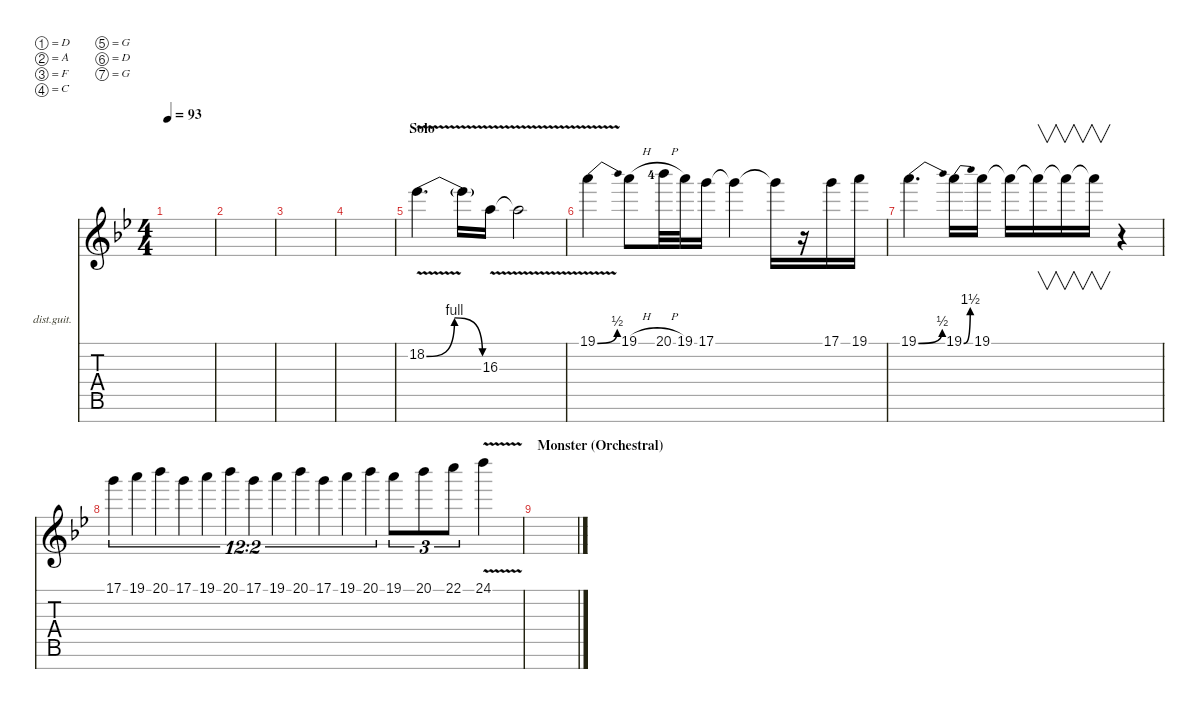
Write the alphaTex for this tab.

\defaultSystemsLayout 2
\hideDynamics
\bracketExtendMode nobrackets
\firstSystemTrackNameOrientation horizontal
\otherSystemsTrackNameOrientation horizontal
\track ("Lead" "dist.guit.") {defaultSystemsLayout 2 solo instrument distortionguitar}
\staff {score tabs}
\tuning (D4 A3 F3 C3 G2 D2 G1)
\ts (4 4)
\tempo 93
\clef g2
\ks gminor
|
|
|
|
\section ("" "Solo")
18.2{be (bendrelease 0 0 4.8 4 41.4 4 50.4 0) v}.4{d} 18.2{t}.16 16.3{v}.16 16.3{t}.2 |
19.1{be (bend 0 0 13.2 2) v}.4 19.1{h}.8 20.1{h lf 5}.32 19.1.32 17.1.16 17.1{t}.4 17.1{t}.16 r.16 17.1.16 19.1.16 |
19.1{be (bend 0 0 6 2)}.4{d} 19.1{be (bend 0 0 3.5999999999999996 6)}.16 19.1.16 19.1{t}.16 19.1{t}.16{v} 19.1{t}.16{v} 19.1{t}.16{v} r.4 |
17.1.4{tu (12 2)} 19.1.4{tu (12 2)} 20.1.4{tu (12 2)} 17.1.4{tu (12 2)} 19.1.4{tu (12 2)} 20.1.4{tu (12 2)} 17.1.4{tu (12 2)} 19.1.4{tu (12 2)} 20.1.4{tu (12 2)} 17.1.4{tu (12 2)} 19.1.4{tu (12 2)} 20.1.4{tu (12 2)} 19.1.8{tu (3 2)} 20.1.8{tu (3 2)} 22.1.8{tu (3 2)} 24.1{v}.4 |
\section ("" "Monster (Orchestral)")
